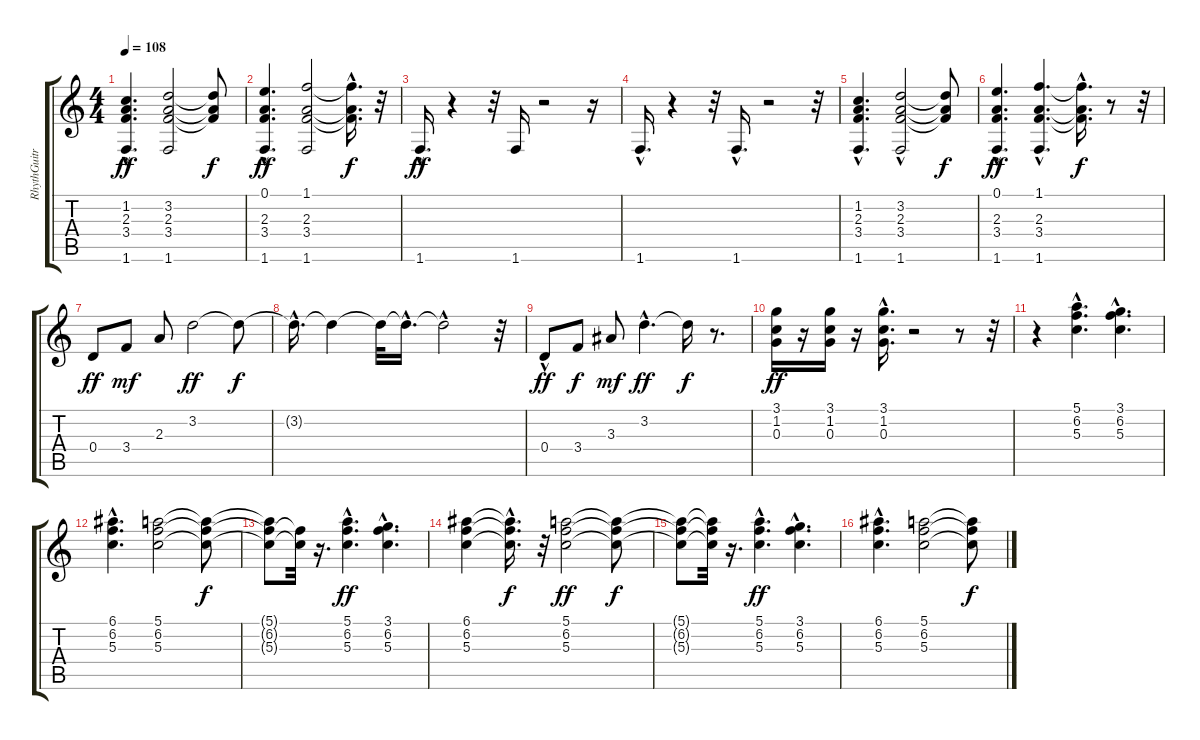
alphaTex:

\track ("RhythGuitr" "RhythGuitr") {instrument electricguitarclean}
\staff {score tabs}
\tuning (E4 B3 G3 D3 A2 E2) {hide}
\ts (4 4)
\tempo 108
\clef g2
\ks c
(1.2{hac} 2.3 3.4 1.6).4{d dy ff} (3.2 2.3 3.4 1.6).2 (3.2{t} 2.3{t} 3.4{t}).8{dy f} |
(0.1{hac} 2.3 3.4 1.6).4{d dy ff} (1.1 2.3 3.4 1.6).2 (1.1{hac t} 2.3{hac t} 3.4{hac t}).16{d dy f} r.32 |
1.6{hac}.16{d dy ff} r.4 r.32 1.6.16 r.2 r.16 |
1.6{hac}.16{d} r.4 r.32 1.6{hac}.16{d} r.2 r.32 |
(1.2{hac} 2.3 3.4 1.6).4{d} (3.2 2.3 3.4 1.6{hac}).2 (3.2{t} 2.3{t} 3.4{t}).8{dy f} |
(0.1{hac} 2.3 3.4 1.6).4{d dy ff} (1.1{hac} 2.3{hac} 3.4{hac} 1.6).4{d} (1.1{hac t} 2.3{hac t} 3.4{hac t}).16{d dy f} r.8 r.32 |
0.4.8{dy ff} 3.4.8{dy mf} 2.3.8 3.2.2{dy ff} 3.2{t}.8{dy f} |
3.2{hac t}.16{d} 3.2{t}.4 3.2{t}.32 3.2{hac t}.16{d} 3.2{hac t}.2 r.32 |
0.4{hac}.8{dy ff} 3.4.8{dy f} 3.3.8{dy mf} 3.2{hac}.4{d dy ff} 3.2{t}.16{dy f} r.8{d} |
(3.1 1.2 0.3).16{dy ff} r.16 (3.1 1.2 0.3).16 r.16 (3.1 1.2 0.3{hac}).16{d} r.2 r.8 r.32 |
r.4 (5.1{hac} 6.2 5.3).4{d} (3.1{hac} 6.2 5.3).4{d} |
(6.1{hac} 6.2 5.3).4{d} (5.1 6.2 5.3).2 (5.1{t} 6.2{t} 5.3{t}).8{dy f} |
(5.1{t} 6.2{t} 5.3{t}).8 (6.2{t} 5.3{t}).32 r.16{d} (5.1{hac} 6.2 5.3).4{d dy ff} (3.1{hac} 6.2 5.3).4{d} |
(6.1 6.2 5.3).4 (6.1{hac t} 6.2{hac t} 5.3{hac t}).16{d dy f} r.32 (5.1 6.2 5.3).2{dy ff} (5.1{t} 6.2{t} 5.3{t}).8{dy f} |
(5.1{t} 6.2{t} 5.3{t}).8 (5.1{t} 6.2{t} 5.3{t}).32 r.16{d} (5.1{hac} 6.2 5.3).4{d dy ff} (3.1{hac} 6.2 5.3).4{d} |
(6.1{hac} 6.2 5.3).4{d} (5.1 6.2 5.3).2 (5.1{t} 6.2{t} 5.3{t}).8{dy f}
